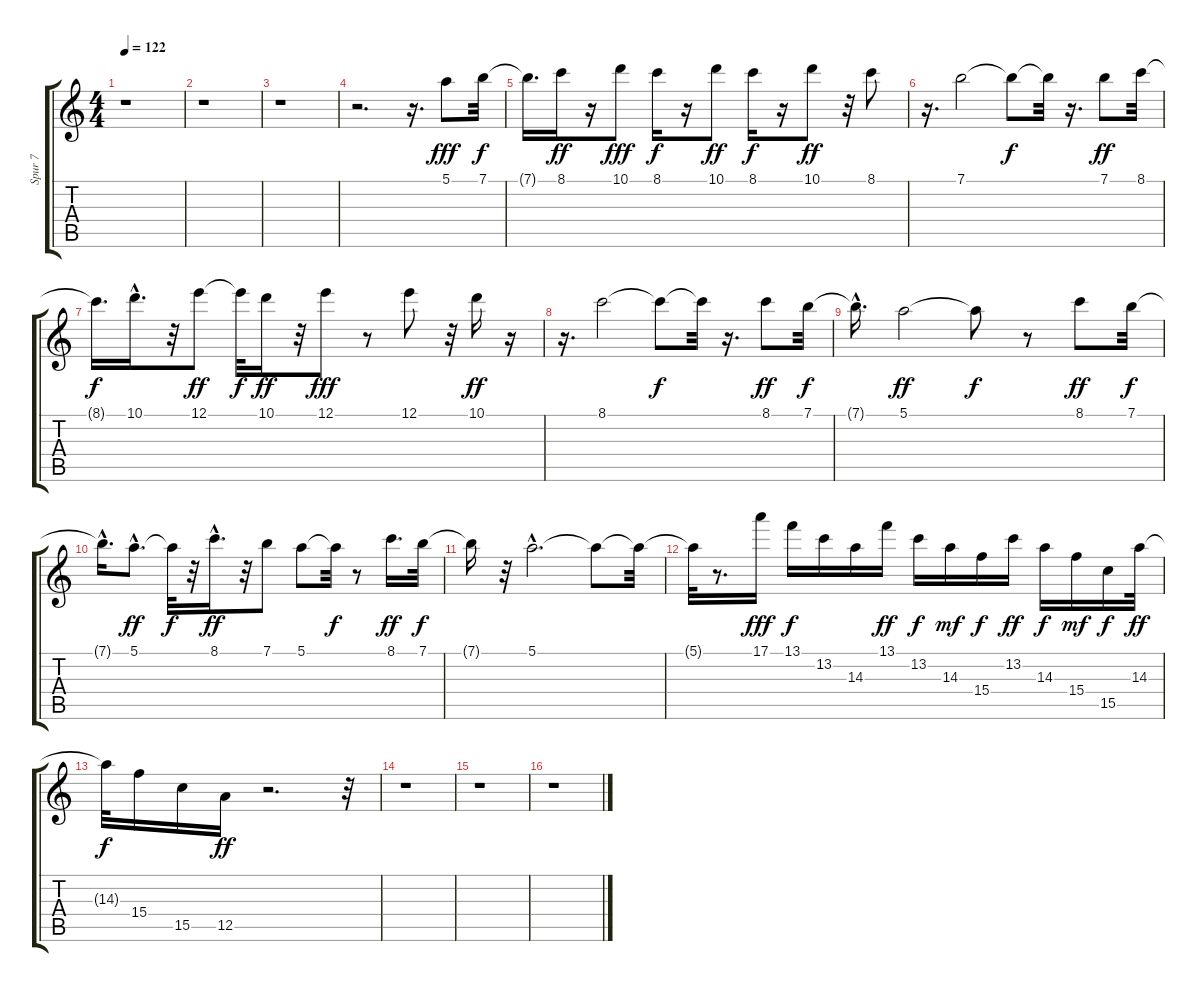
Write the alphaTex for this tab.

\track ("Spur 7" "Spur 7") {instrument overdrivenguitar}
\staff {score tabs}
\tuning (E4 B3 G3 D3 A2 E2) {hide}
\ts (4 4)
\tempo 122
\clef g2
\ks c
r.1{dy f} |
r.1 |
r.1 |
r.2{d} r.16{d} 5.1.8{dy fff} 7.1.32{dy f} |
7.1{t}.16{d} 8.1.16{dy ff} r.16 10.1.8{dy fff} 8.1.16{dy f} r.16 10.1.8{dy ff} 8.1.16{dy f} r.16 10.1.8{dy ff} r.32 8.1.8 |
r.16{d} 7.1.2 7.1{t}.8{dy f} 7.1{t}.32 r.16{d} 7.1.8{dy ff} 8.1.32 |
8.1{t}.16{d dy f} 10.1{hac}.16{d} r.32 12.1.8{dy ff} 12.1{t}.32{dy f} 10.1.16{dy ff} r.32 12.1.8{dy fff} r.8 12.1.8 r.32 10.1.16{dy ff} r.16 |
r.16{d} 8.1.2 8.1{t}.8{dy f} 8.1{t}.32 r.16{d} 8.1.8{dy ff} 7.1.32{dy f} |
7.1{hac t}.16{d} 5.1.2{dy ff} 5.1{t}.8{dy f} r.8 8.1.8{dy ff} 7.1.32{dy f} |
7.1{hac t}.16{d} 5.1{hac}.8{d dy ff} 5.1{t}.32{dy f} r.32 8.1{hac}.16{d dy ff} r.32 7.1.8 5.1.8 5.1{t}.32{dy f} r.8 8.1.16{d dy ff} 7.1.32{dy f} |
7.1{t}.16 r.32 5.1{hac}.2{d} 5.1{t}.8 5.1{t}.32 |
5.1{t}.32 r.8{d} 17.1.16{dy fff} 13.1.16{dy f} 13.2.16 14.3.16 13.1.16{dy ff} 13.2.16{dy f} 14.3.16{dy mf} 15.4.16{dy f} 13.2.16{dy ff} 14.3.16{dy f} 15.4.16{dy mf} 15.5.16{dy f} 14.3.32{dy ff} |
14.3{t}.32{dy f} 15.4.16 15.5.16 12.5.16{dy ff} r.2{d} r.32 |
r.1 |
r.1 |
r.1
